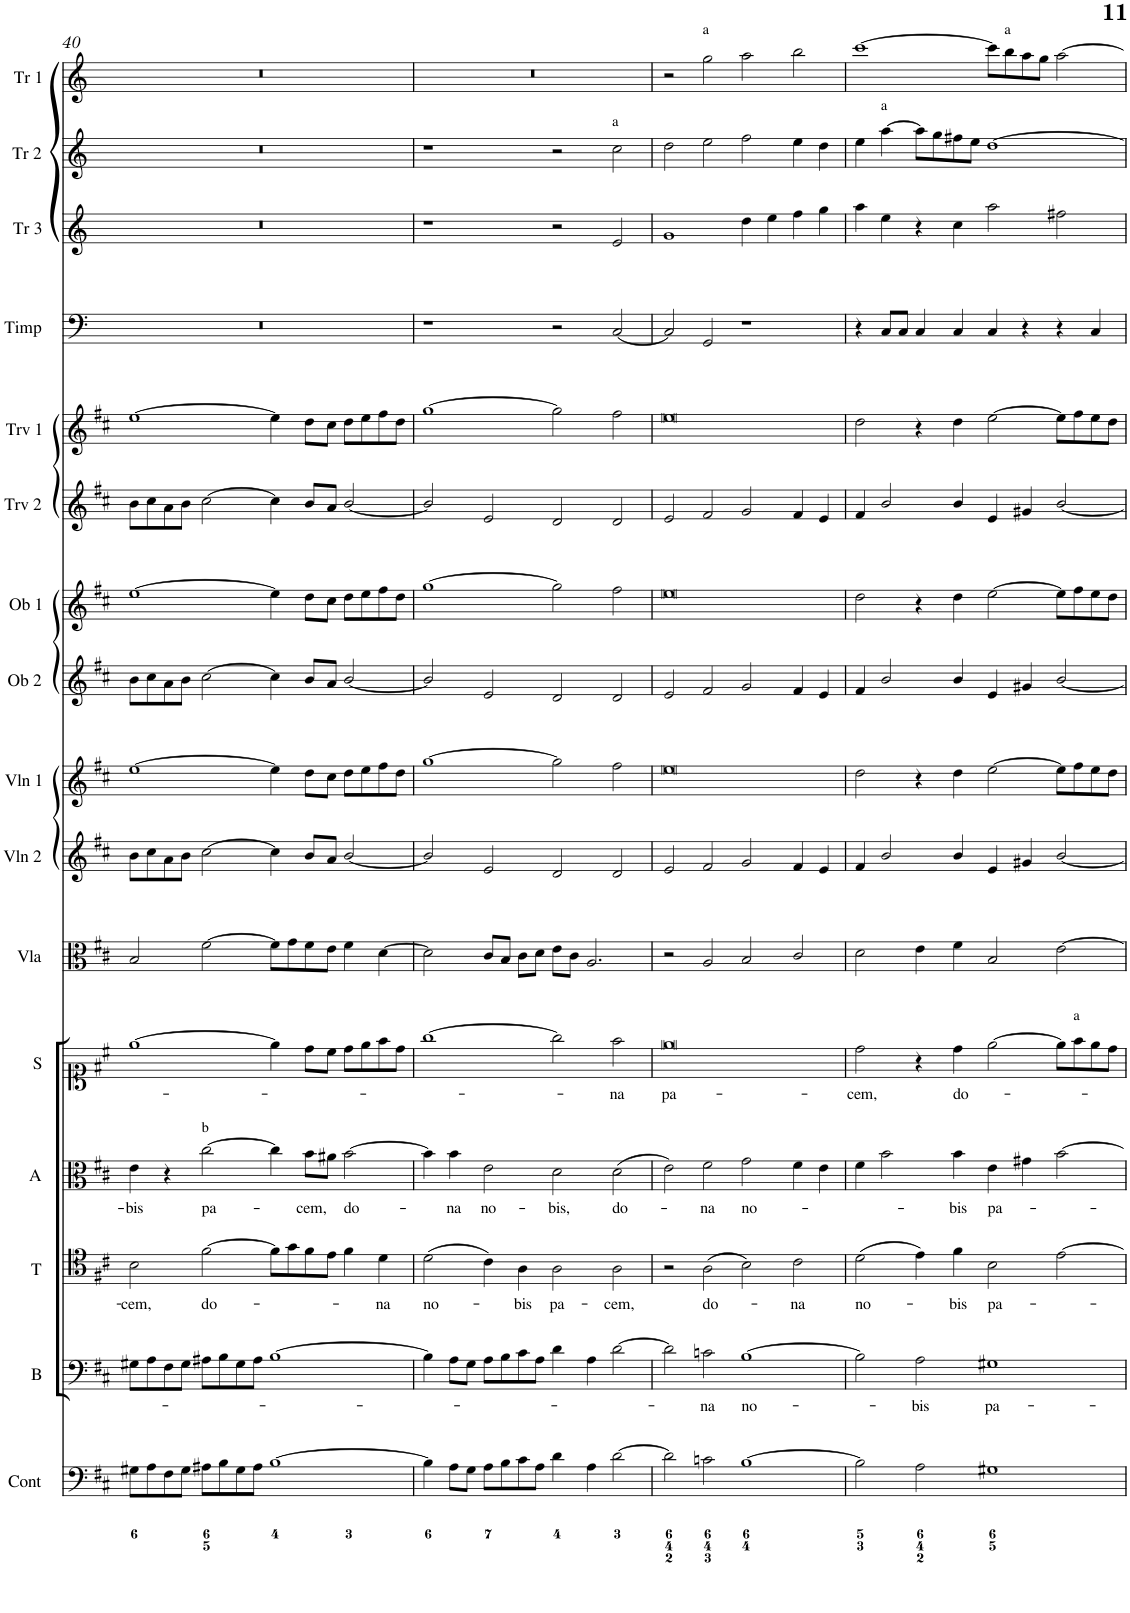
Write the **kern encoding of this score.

**kern	**kern	**text	**kern	**text	**kern	**text	**kern	**text	**kern	**kern	**kern	**kern	**kern	**kern	**kern	**kern	**kern	**kern	**kern
*part16	*part15	*part15	*part14	*part14	*part13	*part13	*part12	*part12	*part11	*part10	*part9	*part8	*part7	*part6	*part5	*part4	*part3	*part2	*part1
*staff16	*staff15	*staff15	*staff14	*staff14	*staff13	*staff13	*staff12	*staff12	*staff11	*staff10	*staff9	*staff8	*staff7	*staff6	*staff5	*staff4	*staff3	*staff2	*staff1
*I"Continuo	*I"Bass	*	*I"Tenor	*	*I"Alto	*	*I"Soprano	*	*I"Viola	*I"Violin 2	*I"Violin 1	*I"Oboe 2	*I"Oboe 1	*I"Traverso 2	*I"Traverso 1	*I"Timpani	*I"Tromba 3	*I"Tromba 2	*I"Tromba 1
*I'Cont	*I'B	*	*I'T	*	*I'A	*	*I'S	*	*I'Vla	*I'Vln 2	*I'Vln 1	*I'Ob 2	*I'Ob 1	*I'Trv 2	*I'Trv 1	*I'Timp	*I'Tr 3	*I'Tr 2	*I'Tr 1
!!LO:PB:g=z
*clefF4	*clefF4	*	*clefC4	*	*clefC3	*	*clefC1	*	*clefC3	*clefG2	*clefG2	*clefG2	*clefG2	*clefG2	*clefG2	*clefF4	*clefG2	*clefG2	*clefG2
*	*	*	*	*	*	*	*	*	*	*	*	*	*	*	*	*Trd-1c-2	*Trd-1c-2	*Trd-1c-2	*Trd-1c-2
*k[f#c#]	*k[f#c#]	*	*k[f#c#]	*	*k[f#c#]	*	*k[f#c#]	*	*k[f#c#]	*k[f#c#]	*k[f#c#]	*k[f#c#]	*k[f#c#]	*k[f#c#]	*k[f#c#]	*k[]	*k[]	*k[]	*k[]
*M4/2	*M4/2	*	*M4/2	*	*M4/2	*	*M4/2	*	*M4/2	*M4/2	*M4/2	*M4/2	*M4/2	*M4/2	*M4/2	*M4/2	*M4/2	*M4/2	*M4/2
*met(c|)	*met(c|)	*	*met(c|)	*	*met(c|)	*	*met(c|)	*	*met(c|)	*met(c|)	*met(c|)	*met(c|)	*met(c|)	*met(c|)	*met(c|)	*met(c|)	*met(c|)	*met(c|)	*met(c|)
=40	=40	=40	=40	=40	=40	=40	=40	=40	=40	=40	=40	=40	=40	=40	=40	=40	=40	=40	=40
!	!	!	!	!LO:LY:b	!	!LO:LY:b	!	!	!	!	!	!	!	!	!	!	!	!	!
8G#X\L	8G#X\L	.	2B\	-cem,	4e\	-bis	[1ee	.	2B/	8b\L	[1ee	8b\L	[1ee	8b\L	[1ee	0r	0r	0r	0r
8A\	8A\	.	.	.	.	.	.	.	.	8cc#\	.	8cc#\	.	8cc#\	.	.	.	.	.
8F#\	8F#\	.	.	.	4r	.	.	.	.	8a\	.	8a\	.	8a\	.	.	.	.	.
8G#\J	8G#\J	.	.	.	.	.	.	.	.	8b\J	.	8b\J	.	8b\J	.	.	.	.	.
!	!	!	!	!	!LO:TX:a:t=b	!	!	!	!	!	!	!	!	!	!	!	!	!	!
!	!	!	!	!LO:LY:b	!	!LO:LY:b	!	!	!	!	!	!	!	!	!	!	!	!	!
8A#X\L	8A#X\L	.	[2f#\	do-	[2cc#\	pa-	.	.	[2f#\	[2cc#\	.	[2cc#\	.	[2cc#\	.	.	.	.	.
8B\	8B\	.	.	.	.	.	.	.	.	.	.	.	.	.	.	.	.	.	.
8G#\	8G#\	.	.	.	.	.	.	.	.	.	.	.	.	.	.	.	.	.	.
8A#\J	8A#\J	.	.	.	.	.	.	.	.	.	.	.	.	.	.	.	.	.	.
[1B	[1B	.	8f#\L]	.	4cc#\]	.	4ee\]	.	8f#\L]	4cc#\]	4ee\]	4cc#\]	4ee\]	4cc#\]	4ee\]	.	.	.	.
.	.	.	8g\	.	.	.	.	.	8g\	.	.	.	.	.	.	.	.	.	.
!	!	!	!	!	!	!LO:LY:b	!	!	!	!	!	!	!	!	!	!	!	!	!
.	.	.	8f#\	.	8b\L	cem,	8dd\L	.	8f#\	8b/L	8dd\L	8b/L	8dd\L	8b/L	8dd\L	.	.	.	.
.	.	.	8e\J	.	8a#X\J	.	8cc#\J	.	8e\J	8a/J	8cc#\J	8a/J	8cc#\J	8a/J	8cc#\J	.	.	.	.
!	!	!	!	!	!	!LO:LY:b	!	!	!	!	!	!	!	!	!	!	!	!	!
.	.	.	4f#\	.	[2b\	do-	8dd\L	.	4f#\	[2b/	8dd\L	[2b/	8dd\L	[2b/	8dd\L	.	.	.	.
.	.	.	.	.	.	.	8ee\	.	.	.	8ee\	.	8ee\	.	8ee\	.	.	.	.
!	!	!	!	!LO:LY:b	!	!	!	!	!	!	!	!	!	!	!	!	!	!	!
.	.	.	4d\	-na	.	.	8ff#\	.	[4d\	.	8ff#\	.	8ff#\	.	8ff#\	.	.	.	.
.	.	.	.	.	.	.	8dd\J	.	.	.	8dd\J	.	8dd\J	.	8dd\J	.	.	.	.
=41	=41	=41	=41	=41	=41	=41	=41	=41	=41	=41	=41	=41	=41	=41	=41	=41	=41	=41	=41
!	!	!	!	!LO:LY:b	!	!	!	!	!	!	!	!	!	!	!	!	!	!	!
4B\]	4B\]	.	(2d\	no-	4b\]	.	[1gg	.	2d\]	2b/]	[1gg	2b/]	[1gg	2b/]	[1gg	1r	1r	1r	0r
!	!	!	!	!	!	!LO:LY:b	!	!	!	!	!	!	!	!	!	!	!	!	!
8A\L	8A\L	.	.	.	4b\	-na	.	.	.	.	.	.	.	.	.	.	.	.	.
8G\J	8G\J	.	.	.	.	.	.	.	.	.	.	.	.	.	.	.	.	.	.
!	!	!	!	!	!	!LO:LY:b	!	!	!	!	!	!	!	!	!	!	!	!	!
8A\L	8A\L	.	4c#\)	.	2e\	no-	.	.	8c#/L	2e/	.	2e/	.	2e/	.	.	.	.	.
8B\	8B\	.	.	.	.	.	.	.	8B/J	.	.	.	.	.	.	.	.	.	.
!	!	!	!	!LO:LY:b	!	!	!	!	!	!	!	!	!	!	!	!	!	!	!
8c#\	8c#\	.	4A\	-bis	.	.	.	.	8c#\L	.	.	.	.	.	.	.	.	.	.
8A\J	8A\J	.	.	.	.	.	.	.	8d\J	.	.	.	.	.	.	.	.	.	.
!	!	!	!	!LO:LY:b	!	!LO:LY:b	!	!	!	!	!	!	!	!	!	!	!	!	!
4d\	4d\	.	2A\	pa-	2d\	-bis,	2gg\]	.	8e\L	2d/	2gg\]	2d/	2gg\]	2d/	2gg\]	2r	2r	2r	.
.	.	.	.	.	.	.	.	.	8c#\J	.	.	.	.	.	.	.	.	.	.
4A\	4A\	.	.	.	.	.	.	.	2.A/	.	.	.	.	.	.	.	.	.	.
!	!	!	!	!	!	!	!	!	!	!	!	!	!	!	!	!	!	!LO:TX:a:t=a	!
!	!	!	!	!LO:LY:b	!	!LO:LY:b	!	!LO:LY:b	!	!	!	!	!	!	!	!	!	!	!
[2d\	[2d\	.	2A\	-cem,	(2d\	do-	2ff#\	-na	.	2d/	2ff#\	2d/	2ff#\	2d/	2ff#\	[2C/	2e/	2cc\	.
=42	=42	=42	=42	=42	=42	=42	=42	=42	=42	=42	=42	=42	=42	=42	=42	=42	=42	=42	=42
!	!	!	!	!	!	!	!	!LO:LY:b	!	!	!	!	!	!	!	!	!	!	!
2d\]	2d\]	.	2r	.	2e\)	.	0ee	pa-	2r	2e/	0ee	2e/	0ee	2e/	0ee	2C/]	1g	2dd\	2r
!	!	!	!	!	!	!	!	!	!	!	!	!	!	!	!	!	!	!	!LO:TX:a:t=a
!	!	!LO:LY:b	!	!LO:LY:b	!	!LO:LY:b	!	!	!	!	!	!	!	!	!	!	!	!	!
2cn\	2cn\	-na	(2A\	do-	2f#\	-na	.	.	2A/	2f#/	.	2f#/	.	2f#/	.	2GG/	.	2ee\	2gg\
!	!	!LO:LY:b	!	!	!	!LO:LY:b	!	!	!	!	!	!	!	!	!	!	!	!	!
[1B	[1B	no-	2B\)	.	2g\	no-	.	.	2B/	2g/	.	2g/	.	2g/	.	1r	4dd\	2ff\	2aa\
.	.	.	.	.	.	.	.	.	.	.	.	.	.	.	.	.	4ee\	.	.
!	!	!	!	!LO:LY:b	!	!	!	!	!	!	!	!	!	!	!	!	!	!	!
.	.	.	2c#\	-na	4f#\	.	.	.	2c#/	4f#/	.	4f#/	.	4f#/	.	.	4ff\	4ee\	2bb\
.	.	.	.	.	4e\	.	.	.	.	4e/	.	4e/	.	4e/	.	.	4gg\	4dd\	.
=43	=43	=43	=43	=43	=43	=43	=43	=43	=43	=43	=43	=43	=43	=43	=43	=43	=43	=43	=43
!	!	!	!	!LO:LY:b	!	!	!	!LO:LY:b	!	!	!	!	!	!	!	!	!	!	!
2B\]	2B\]	.	(2d\	no-	4f#\	.	2dd\	-cem,	2d\	4f#/	2dd\	4f#/	2dd\	4f#/	2dd\	4r	4aa\	4ee\	[1ccc
!	!	!	!	!	!	!	!	!	!	!	!	!	!	!	!	!	!	!LO:TX:a:t=a	!
.	.	.	.	.	2b\	.	.	.	.	2b/	.	2b/	.	2b/	.	8C/L	4ee\	[4aa\	.
.	.	.	.	.	.	.	.	.	.	.	.	.	.	.	.	8C/J	.	.	.
!	!	!LO:LY:b	!	!	!	!	!	!	!	!	!	!	!	!	!	!	!	!	!
2A\	2A\	-bis	4e\)	.	.	.	4r	.	4e\	.	4r	.	4r	.	4r	4C/	4r	8aa\L]	.
.	.	.	.	.	.	.	.	.	.	.	.	.	.	.	.	.	.	8gg\	.
!	!	!	!	!LO:LY:b	!	!LO:LY:b	!	!LO:LY:b	!	!	!	!	!	!	!	!	!	!	!
.	.	.	4f#\	-bis	4b\	-bis	4dd\	do-	4f#\	4b/	4dd\	4b/	4dd\	4b/	4dd\	4C/	4cc\	8ff#X\	.
.	.	.	.	.	.	.	.	.	.	.	.	.	.	.	.	.	.	8ee\J	.
!	!	!LO:LY:b	!	!LO:LY:b	!	!LO:LY:b	!	!	!	!	!	!	!	!	!	!	!	!	!
1G#X	1G#X	pa-	2B\	pa-	4e\	pa-	[2ee\	.	2B/	4e/	[2ee\	4e/	[2ee\	4e/	[2ee\	4C/	2aa\	[1dd	8ccc\L]
!	!	!	!	!	!	!	!	!	!	!	!	!	!	!	!	!	!	!	!LO:TX:a:t=a
.	.	.	.	.	.	.	.	.	.	.	.	.	.	.	.	.	.	.	8bb\
.	.	.	.	.	4g#X\	.	.	.	.	4g#X/	.	4g#X/	.	4g#X/	.	4r	.	.	8aa\
.	.	.	.	.	.	.	.	.	.	.	.	.	.	.	.	.	.	.	8gg\J
.	.	.	[2e\	.	[2b\	.	8ee\L]	.	[2e\	[2b/	8ee\L]	[2b/	8ee\L]	[2b/	8ee\L]	4r	2ff#X\	.	[2aa\
!	!	!	!	!	!	!	!LO:TX:a:t=a	!	!	!	!	!	!	!	!	!	!	!	!
.	.	.	.	.	.	.	8ff#\	.	.	.	8ff#\	.	8ff#\	.	8ff#\	.	.	.	.
.	.	.	.	.	.	.	8ee\	.	.	.	8ee\	.	8ee\	.	8ee\	4C/	.	.	.
.	.	.	.	.	.	.	8dd\J	.	.	.	8dd\J	.	8dd\J	.	8dd\J	.	.	.	.
=	=	=	=	=	=	=	=	=	=	=	=	=	=	=	=	=	=	=	=
*-	*-	*-	*-	*-	*-	*-	*-	*-	*-	*-	*-	*-	*-	*-	*-	*-	*-	*-	*-
